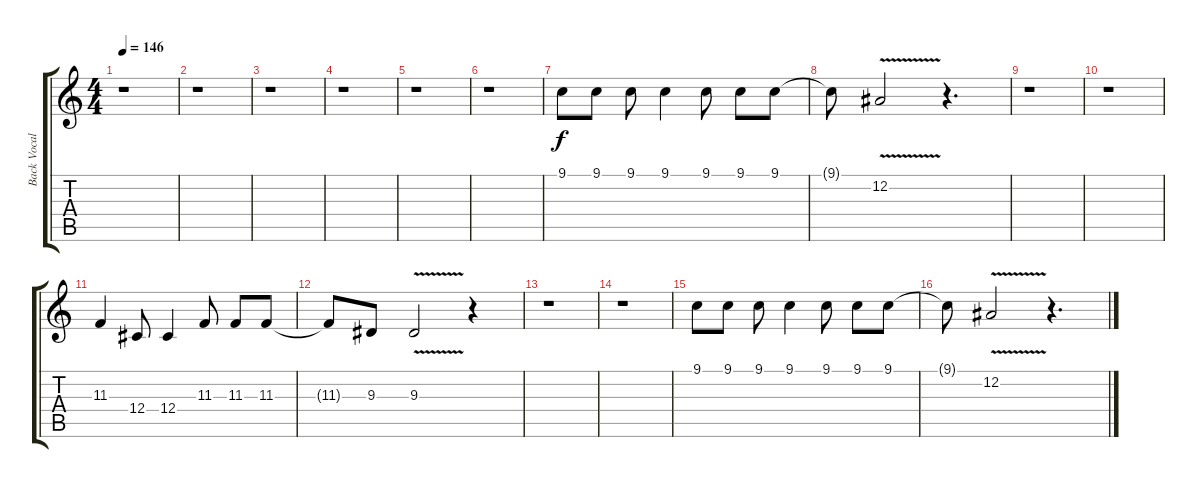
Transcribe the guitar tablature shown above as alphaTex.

\track ("Back Vocal" "Back Vocal") {instrument viola}
\staff {score tabs}
\tuning (Eb4 Bb3 Gb3 Db3 Ab2 Eb2) {hide}
\ts (4 4)
\tempo 146
\clef g2
\ks c
r.1{dy f} |
r.1 |
r.1 |
r.1 |
r.1 |
r.1 |
9.1.8 9.1.8 9.1.8 9.1.4 9.1.8 9.1.8 9.1.8 |
9.1{t}.8 12.2{v}.2 r.4{d} |
r.1 |
r.1 |
11.3.4 12.4.8 12.4.4 11.3.8 11.3.8 11.3.8 |
11.3{t}.8 9.3.8 9.3{v}.2 r.4 |
r.1 |
r.1 |
9.1.8 9.1.8 9.1.8 9.1.4 9.1.8 9.1.8 9.1.8 |
9.1{t}.8 12.2{v}.2 r.4{d}
